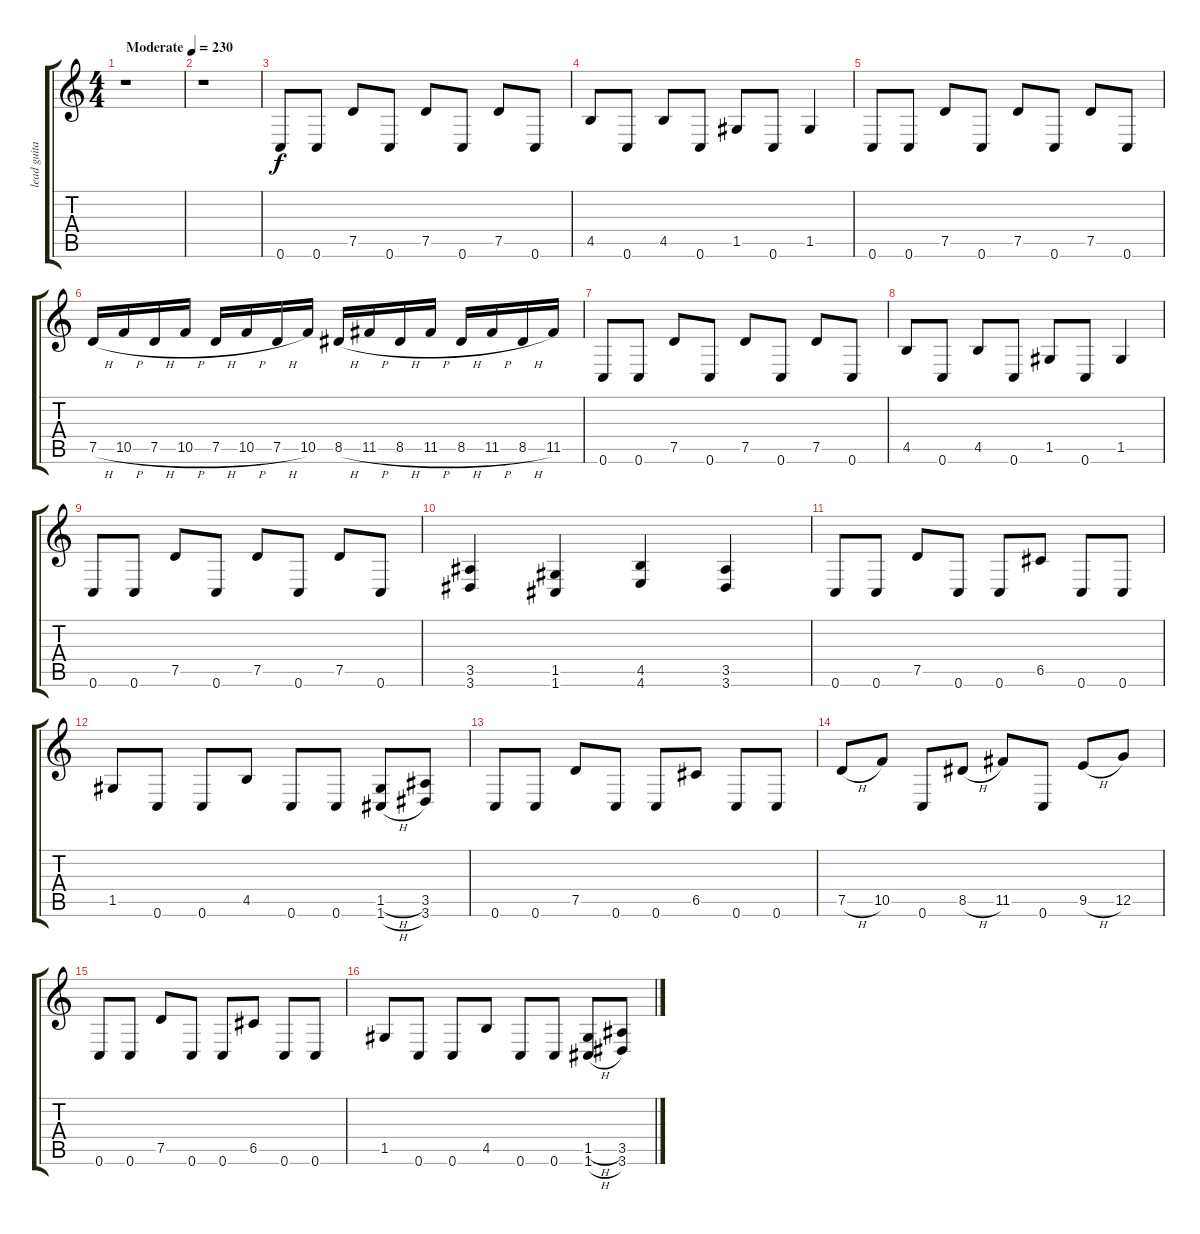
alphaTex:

\track ("lead guitar" "lead guita") {instrument distortionguitar}
\staff {score tabs}
\tuning (D4 A3 F3 C3 G2 C2) {hide}
\ts (4 4)
\tempo (230 "Moderate")
\clef g2
\ks c
r.1{dy f instrument distortionguitar} |
r.1 |
0.6.8 0.6.8 7.5.8 0.6.8 7.5.8 0.6.8 7.5.8 0.6.8 |
4.5.8 0.6.8 4.5.8 0.6.8 1.5.8 0.6.8 1.5.4 |
0.6.8 0.6.8 7.5.8 0.6.8 7.5.8 0.6.8 7.5.8 0.6.8 |
7.5{h}.16 10.5{h}.16 7.5{h}.16 10.5{h}.16 7.5{h}.16 10.5{h}.16 7.5{h}.16 10.5.16 8.5{h}.16 11.5{h}.16 8.5{h}.16 11.5{h}.16 8.5{h}.16 11.5{h}.16 8.5{h}.16 11.5.16 |
0.6.8 0.6.8 7.5.8 0.6.8 7.5.8 0.6.8 7.5.8 0.6.8 |
4.5.8 0.6.8 4.5.8 0.6.8 1.5.8 0.6.8 1.5.4 |
0.6.8 0.6.8 7.5.8 0.6.8 7.5.8 0.6.8 7.5.8 0.6.8 |
(3.5 3.6).4 (1.5 1.6).4 (4.5 4.6).4 (3.5 3.6).4 |
0.6.8 0.6.8 7.5.8 0.6.8 0.6.8 6.5.8 0.6.8 0.6.8 |
1.5.8 0.6.8 0.6.8 4.5.8 0.6.8 0.6.8 (1.5{h} 1.6{h}).8 (3.5 3.6).8 |
0.6.8 0.6.8 7.5.8 0.6.8 0.6.8 6.5.8 0.6.8 0.6.8 |
7.5{h}.8 10.5.8 0.6.8 8.5{h}.8 11.5.8 0.6.8 9.5{h}.8 12.5.8 |
0.6.8 0.6.8 7.5.8 0.6.8 0.6.8 6.5.8 0.6.8 0.6.8 |
1.5.8 0.6.8 0.6.8 4.5.8 0.6.8 0.6.8 (1.5{h} 1.6{h}).8 (3.5 3.6).8
